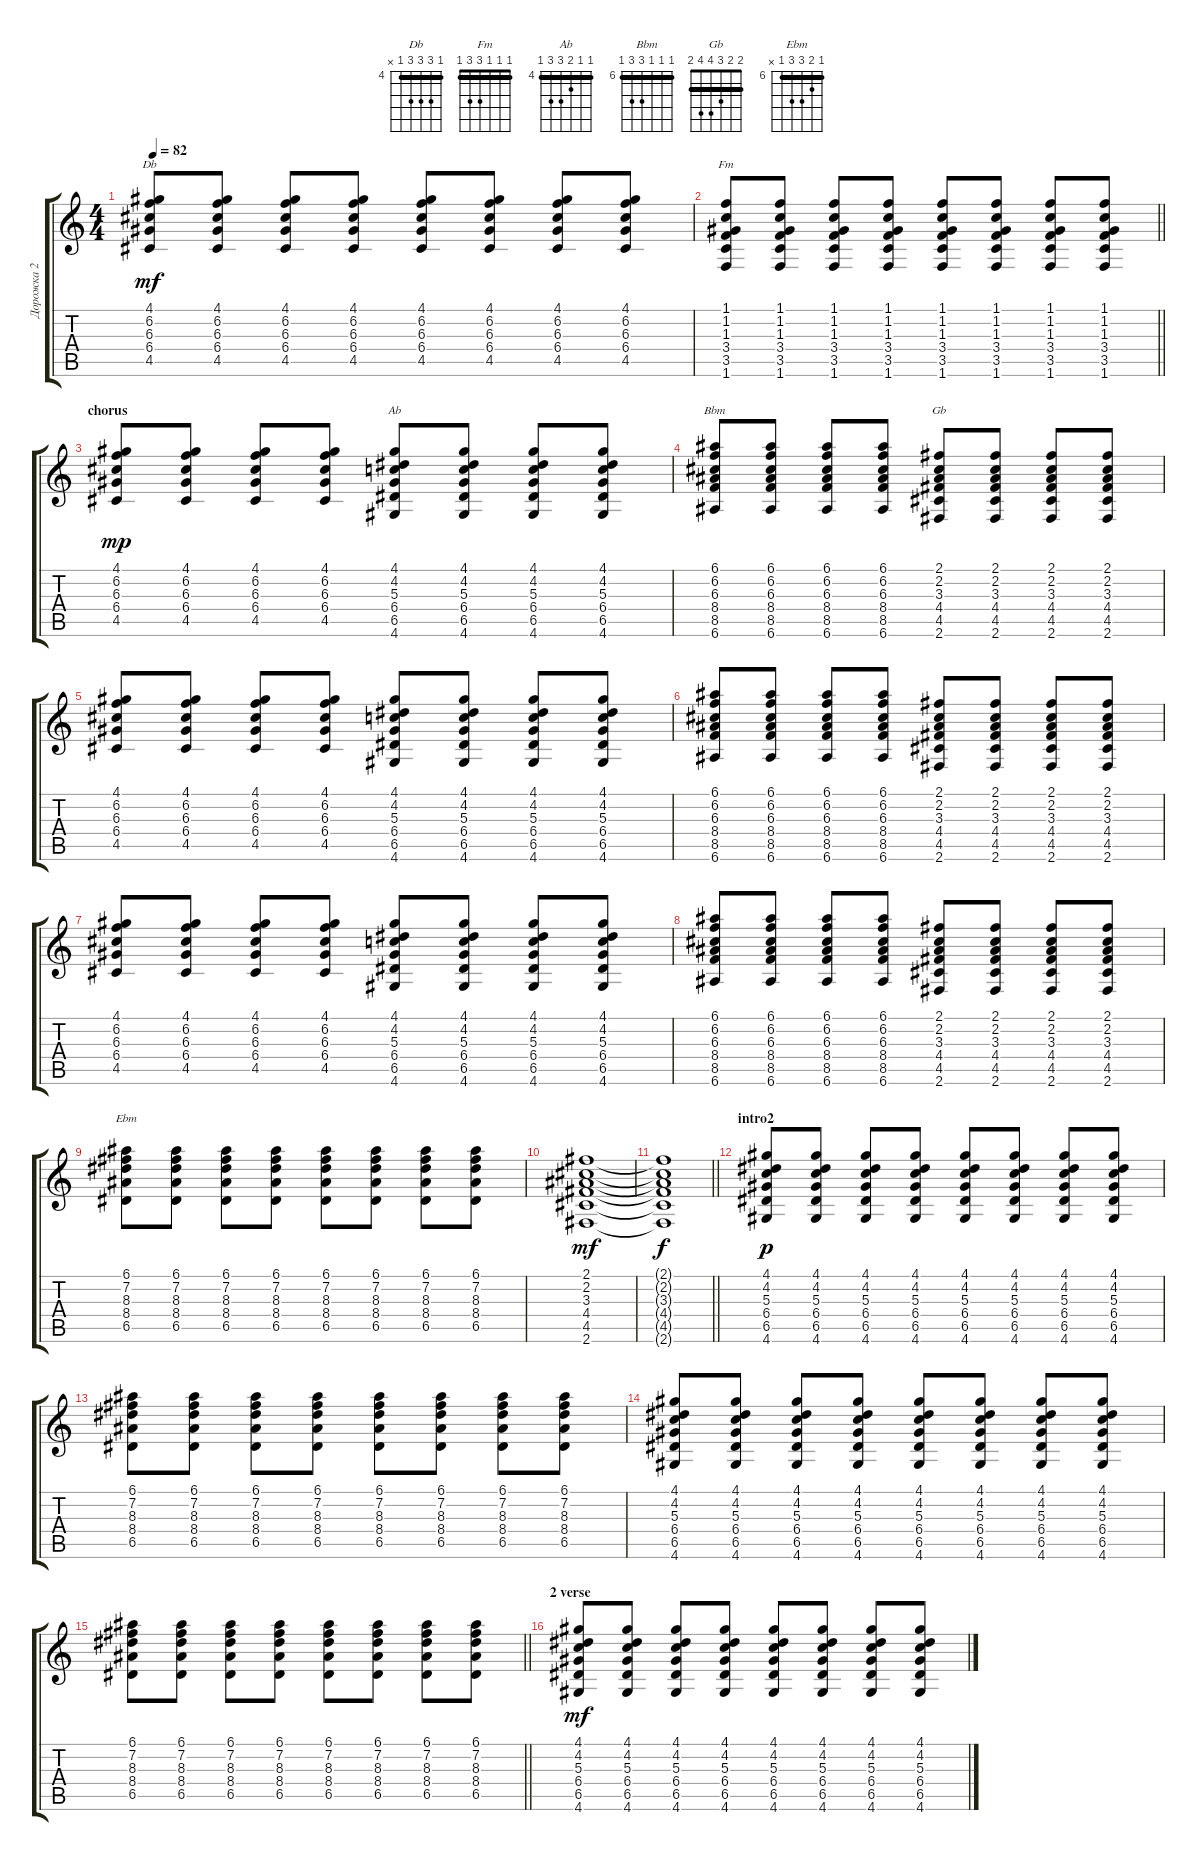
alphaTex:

\track ("Дорожка 2" "Дорожка 2") {instrument acousticguitarnylon}
\staff {score tabs}
\tuning (E4 B3 G3 D3 A2 E2) {hide}
\chord ("Db" 4 6 6 6 4 x) {firstfret 4 barre 4}
\chord ("Fm" 1 1 1 3 3 1) {barre 1}
\chord ("Ab" 4 4 5 6 6 4) {firstfret 4 barre 4}
\chord ("Bbm" 6 6 6 8 8 6) {firstfret 6 barre 6}
\chord ("Gb" 2 2 3 4 4 2) {barre 2}
\chord ("Ebm" 6 7 8 8 6 x) {firstfret 6 barre 6}
\ts (4 4)
\tempo 82
\clef g2
\ks c
(4.1 6.2 6.3 6.4 4.5).8{ch "Db" dy mf} (4.1 6.2 6.3 6.4 4.5).8 (4.1 6.2 6.3 6.4 4.5).8 (4.1 6.2 6.3 6.4 4.5).8 (4.1 6.2 6.3 6.4 4.5).8 (4.1 6.2 6.3 6.4 4.5).8 (4.1 6.2 6.3 6.4 4.5).8 (4.1 6.2 6.3 6.4 4.5).8 |
\barLineRight lightlight
(1.1 1.2 1.3 3.4 3.5 1.6).8{ch "Fm"} (1.1 1.2 1.3 3.4 3.5 1.6).8 (1.1 1.2 1.3 3.4 3.5 1.6).8 (1.1 1.2 1.3 3.4 3.5 1.6).8 (1.1 1.2 1.3 3.4 3.5 1.6).8 (1.1 1.2 1.3 3.4 3.5 1.6).8 (1.1 1.2 1.3 3.4 3.5 1.6).8 (1.1 1.2 1.3 3.4 3.5 1.6).8 |
\section ("" "chorus")
(4.1 6.2 6.3 6.4 4.5).8{dy mp} (4.1 6.2 6.3 6.4 4.5).8 (4.1 6.2 6.3 6.4 4.5).8 (4.1 6.2 6.3 6.4 4.5).8 (4.1 4.2 5.3 6.4 6.5 4.6).8{ch "Ab"} (4.1 4.2 5.3 6.4 6.5 4.6).8 (4.1 4.2 5.3 6.4 6.5 4.6).8 (4.1 4.2 5.3 6.4 6.5 4.6).8 |
(6.1 6.2 6.3 8.4 8.5 6.6).8{ch "Bbm"} (6.1 6.2 6.3 8.4 8.5 6.6).8 (6.1 6.2 6.3 8.4 8.5 6.6).8 (6.1 6.2 6.3 8.4 8.5 6.6).8 (2.1 2.2 3.3 4.4 4.5 2.6).8{ch "Gb"} (2.1 2.2 3.3 4.4 4.5 2.6).8 (2.1 2.2 3.3 4.4 4.5 2.6).8 (2.1 2.2 3.3 4.4 4.5 2.6).8 |
(4.1 6.2 6.3 6.4 4.5).8 (4.1 6.2 6.3 6.4 4.5).8 (4.1 6.2 6.3 6.4 4.5).8 (4.1 6.2 6.3 6.4 4.5).8 (4.1 4.2 5.3 6.4 6.5 4.6).8 (4.1 4.2 5.3 6.4 6.5 4.6).8 (4.1 4.2 5.3 6.4 6.5 4.6).8 (4.1 4.2 5.3 6.4 6.5 4.6).8 |
(6.1 6.2 6.3 8.4 8.5 6.6).8 (6.1 6.2 6.3 8.4 8.5 6.6).8 (6.1 6.2 6.3 8.4 8.5 6.6).8 (6.1 6.2 6.3 8.4 8.5 6.6).8 (2.1 2.2 3.3 4.4 4.5 2.6).8 (2.1 2.2 3.3 4.4 4.5 2.6).8 (2.1 2.2 3.3 4.4 4.5 2.6).8 (2.1 2.2 3.3 4.4 4.5 2.6).8 |
(4.1 6.2 6.3 6.4 4.5).8 (4.1 6.2 6.3 6.4 4.5).8 (4.1 6.2 6.3 6.4 4.5).8 (4.1 6.2 6.3 6.4 4.5).8 (4.1 4.2 5.3 6.4 6.5 4.6).8 (4.1 4.2 5.3 6.4 6.5 4.6).8 (4.1 4.2 5.3 6.4 6.5 4.6).8 (4.1 4.2 5.3 6.4 6.5 4.6).8 |
(6.1 6.2 6.3 8.4 8.5 6.6).8 (6.1 6.2 6.3 8.4 8.5 6.6).8 (6.1 6.2 6.3 8.4 8.5 6.6).8 (6.1 6.2 6.3 8.4 8.5 6.6).8 (2.1 2.2 3.3 4.4 4.5 2.6).8 (2.1 2.2 3.3 4.4 4.5 2.6).8 (2.1 2.2 3.3 4.4 4.5 2.6).8 (2.1 2.2 3.3 4.4 4.5 2.6).8 |
(6.1 7.2 8.3 8.4 6.5).8{ch "Ebm"} (6.1 7.2 8.3 8.4 6.5).8 (6.1 7.2 8.3 8.4 6.5).8 (6.1 7.2 8.3 8.4 6.5).8 (6.1 7.2 8.3 8.4 6.5).8 (6.1 7.2 8.3 8.4 6.5).8 (6.1 7.2 8.3 8.4 6.5).8 (6.1 7.2 8.3 8.4 6.5).8 |
(2.1 2.2 3.3 4.4 4.5 2.6).1{dy mf} |
\barLineRight lightlight
(2.1{t} 2.2{t} 3.3{t} 4.4{t} 4.5{t} 2.6{t}).1{dy f} |
\section ("" "intro2")
(4.1 4.2 5.3 6.4 6.5 4.6).8{dy p} (4.1 4.2 5.3 6.4 6.5 4.6).8 (4.1 4.2 5.3 6.4 6.5 4.6).8 (4.1 4.2 5.3 6.4 6.5 4.6).8 (4.1 4.2 5.3 6.4 6.5 4.6).8 (4.1 4.2 5.3 6.4 6.5 4.6).8 (4.1 4.2 5.3 6.4 6.5 4.6).8 (4.1 4.2 5.3 6.4 6.5 4.6).8 |
(6.1 7.2 8.3 8.4 6.5).8 (6.1 7.2 8.3 8.4 6.5).8 (6.1 7.2 8.3 8.4 6.5).8 (6.1 7.2 8.3 8.4 6.5).8 (6.1 7.2 8.3 8.4 6.5).8 (6.1 7.2 8.3 8.4 6.5).8 (6.1 7.2 8.3 8.4 6.5).8 (6.1 7.2 8.3 8.4 6.5).8 |
(4.1 4.2 5.3 6.4 6.5 4.6).8 (4.1 4.2 5.3 6.4 6.5 4.6).8 (4.1 4.2 5.3 6.4 6.5 4.6).8 (4.1 4.2 5.3 6.4 6.5 4.6).8 (4.1 4.2 5.3 6.4 6.5 4.6).8 (4.1 4.2 5.3 6.4 6.5 4.6).8 (4.1 4.2 5.3 6.4 6.5 4.6).8 (4.1 4.2 5.3 6.4 6.5 4.6).8 |
\barLineRight lightlight
(6.1 7.2 8.3 8.4 6.5).8 (6.1 7.2 8.3 8.4 6.5).8 (6.1 7.2 8.3 8.4 6.5).8 (6.1 7.2 8.3 8.4 6.5).8 (6.1 7.2 8.3 8.4 6.5).8 (6.1 7.2 8.3 8.4 6.5).8 (6.1 7.2 8.3 8.4 6.5).8 (6.1 7.2 8.3 8.4 6.5).8 |
\section ("" "2 verse")
(4.1 4.2 5.3 6.4 6.5 4.6).8{dy mf} (4.1 4.2 5.3 6.4 6.5 4.6).8 (4.1 4.2 5.3 6.4 6.5 4.6).8 (4.1 4.2 5.3 6.4 6.5 4.6).8 (4.1 4.2 5.3 6.4 6.5 4.6).8 (4.1 4.2 5.3 6.4 6.5 4.6).8 (4.1 4.2 5.3 6.4 6.5 4.6).8 (4.1 4.2 5.3 6.4 6.5 4.6).8
